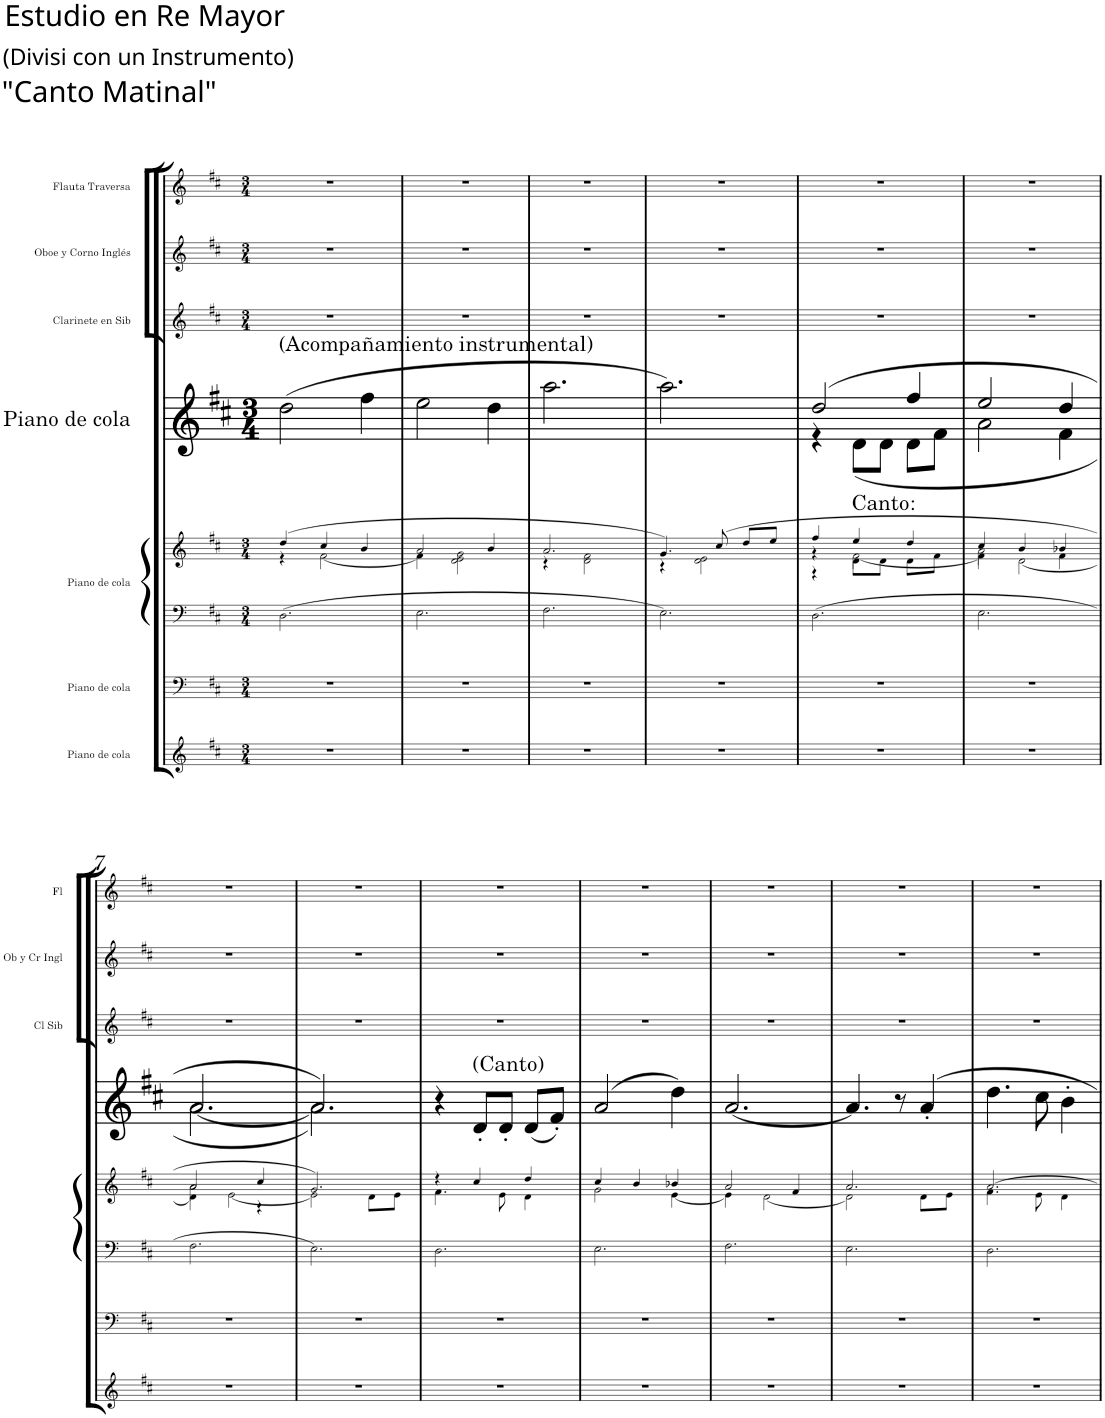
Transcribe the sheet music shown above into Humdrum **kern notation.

**kern	**kern	**kern	**kern	**kern	**kern	**kern	**kern
*part7	*part6	*part5	*part5	*part4	*part3	*part2	*part1
*staff8	*staff7	*staff6	*staff5	*staff4	*staff3	*staff2	*staff1
*I"Piano de cola	*I"Piano de cola	*I"Piano de cola	*	*I"Piano de cola	*I"Clarinete en Sib	*I"Oboe y Corno Inglés	*I"Flauta Traversa
*	*	*	*	*	*I'Cl Sib	*I'Ob y Cr Ingl	*I'Fl
*stria5	*stria5	*stria5	*stria5	*	*stria5	*stria5	*stria5
*clefG2	*clefF4	*clefF4	*clefG2	*clefG2	*clefG2	*clefG2	*clefG2
*k[f#c#]	*k[f#c#]	*k[f#c#]	*k[f#c#]	*k[f#c#]	*k[f#c#]	*k[f#c#]	*k[f#c#]
*M3/4	*M3/4	*M3/4	*M3/4	*M3/4	*M3/4	*M3/4	*M3/4
=1	=1	=1	=1	=1	=1	=1	=1
*	*	*	*^	*	*	*	*
!	!	!	!	!	!LO:TX:a:t=(Acompañamiento instrumental)	!	!	!
2.r	2.r	2.D\	(>4dd/	4r	(>2dd\	2.r	2.r	2.r
.	.	.	4cc#/	[2f#\	.	.	.	.
.	.	.	4b/	.	4ff#\	.	.	.
=2	=2	=2	=2	=2	=2	=2	=2	=2
2.r	2.r	2.E\	2a/	4f#\]	2ee\	2.r	2.r	2.r
.	.	.	.	2d\ 2e\ 2g\	.	.	.	.
.	.	.	4b/	.	4dd\	.	.	.
=3	=3	=3	=3	=3	=3	=3	=3	=3
2.r	2.r	2.F#\	2.a/	4r	2.aa\	2.r	2.r	2.r
.	.	.	.	2d\ 2f#\	.	.	.	.
=4	=4	=4	=4	=4	=4	=4	=4	=4
2.r	2.r	2.E\	4.g/)	4r	2.aa\)	2.r	2.r	2.r
.	.	.	.	2d\ 2e\	.	.	.	.
.	.	.	(>8cc#/	.	.	.	.	.
.	.	.	8dd/L	.	.	.	.	.
.	.	.	8ee/J	.	.	.	.	.
=5	=5	=5	=5	=5	=5	=5	=5	=5
*	*	*	*	*^	*^	*	*	*
2.r	2.r	2.D\	4ff#/	4r	4r	(>2dd/	4r	2.r	2.r	2.r
!	!	!	!	!	!	!	!LO:TX:b:t=Canto&colon;	!	!	!
.	.	.	4ee/	[2f#\	8d\L	.	(<8d\L	.	.	.
.	.	.	.	.	8d\J	.	8d\J	.	.	.
.	.	.	4dd/	.	8d\L	4ff#/	8d\L	.	.	.
.	.	.	.	.	8f#\J	.	8f#\J	.	.	.
=6	=6	=6	=6	=6	=6	=6	=6	=6	=6	=6
2.r	2.r	2.E\	4cc#/	4f#\]	2a\	2ee/	2a\	2.r	2.r	2.r
.	.	.	4b/	[2d\	.	.	.	.	.	.
.	.	.	4b-X/	.	4f#\	4dd/	4f#\	.	.	.
!!LO:LB:g=z
=7	=7	=7	=7	=7	=7	=7	=7	=7	=7	=7
2.r	2.r	2.F#\	2a/	4d\]	2a\	2.a/	[2.a\	2.r	2.r	2.r
.	.	.	.	[2e\	.	.	.	.	.	.
.	.	.	4cc#/	.	4r	.	.	.	.	.
*	*	*	*	*v	*v	*	*	*	*	*
=8	=8	=8	=8	=8	=8	=8	=8	=8	=8
2.r	2.r	2.E\	2.g/)	2e\]	2.a/)	2.a\])	2.r	2.r	2.r
.	.	.	.	8d\L	.	.	.	.	.
.	.	.	.	8e\J	.	.	.	.	.
*	*	*	*	*	*v	*v	*	*	*
=9	=9	=9	=9	=9	=9	=9	=9	=9
2.r	2.r	2.D\	4r	4.f#\	4r	2.r	2.r	2.r
!	!	!	!	!	!LO:TX:a:t=(Canto)	!	!	!
.	.	.	4cc#/	.	8d'/L	.	.	.
.	.	.	.	8e\	8d'/J	.	.	.
.	.	.	4dd/	4d\	(<8d/L	.	.	.
.	.	.	.	.	8f#'/J)	.	.	.
=10	=10	=10	=10	=10	=10	=10	=10	=10
2.r	2.r	2.E\	4cc#/	2g\	(>2a/	2.r	2.r	2.r
.	.	.	4b/	.	.	.	.	.
.	.	.	4b-X/	[4e\	4dd\)	.	.	.
=11	=11	=11	=11	=11	=11	=11	=11	=11
2.r	2.r	2.F#\	2a/	4e\]	[2.a/	2.r	2.r	2.r
.	.	.	.	[2d\	.	.	.	.
.	.	.	4f#/	.	.	.	.	.
=12	=12	=12	=12	=12	=12	=12	=12	=12
2.r	2.r	2.E\	2.a/	2d\]	4.a/]	2.r	2.r	2.r
.	.	.	.	.	8r	.	.	.
.	.	.	.	8d\L	4a'/	.	.	.
.	.	.	.	8e\J	.	.	.	.
=13	=13	=13	=13	=13	=13	=13	=13	=13
2.r	2.r	2.D\	[2.a/	4.f#\	4.dd\	2.r	2.r	2.r
.	.	.	.	8e\	8cc#\	.	.	.
.	.	.	.	4d\	4b'\	.	.	.
*	*	*	*v	*v	*	*	*	*
=	=	=	=	=	=	=	=
*-	*-	*-	*-	*-	*-	*-	*-
